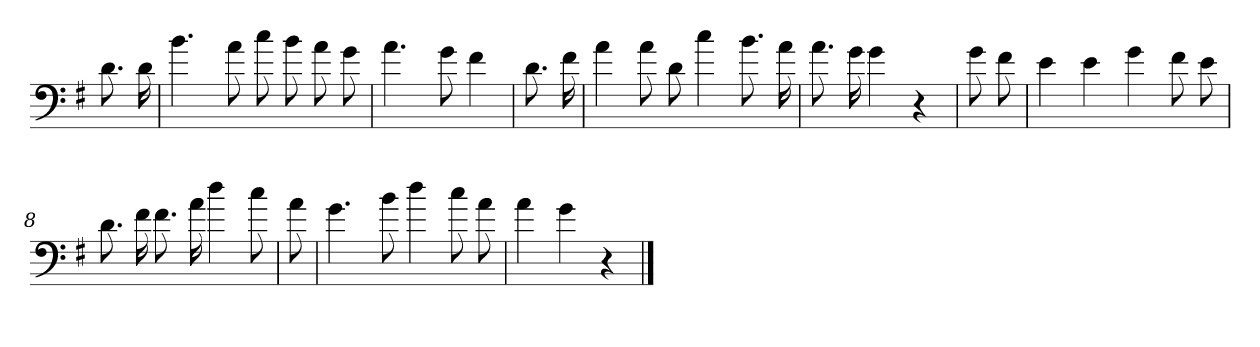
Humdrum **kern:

**kern
*part1
*staff1
*clefF4
*k[f#]
*G:
=
8.d
16d
=1
4.b
8a
8cc
8b
8a
8g
=2
4.a
8g
4f#
=3
8.d
16f#
=4
4a
8a
8d
4cc
8.b
16a
=5
8.a
16g
4g
4r
=6
8g
8f#
=7
4e
4e
4g
8f#
8e
=8
8.d
16f#
8.f#
16a
4dd
8cc
=9
8a
=10
4.g
8b
4dd
8cc
8a
=11
4a
4g
4r
==
*-
